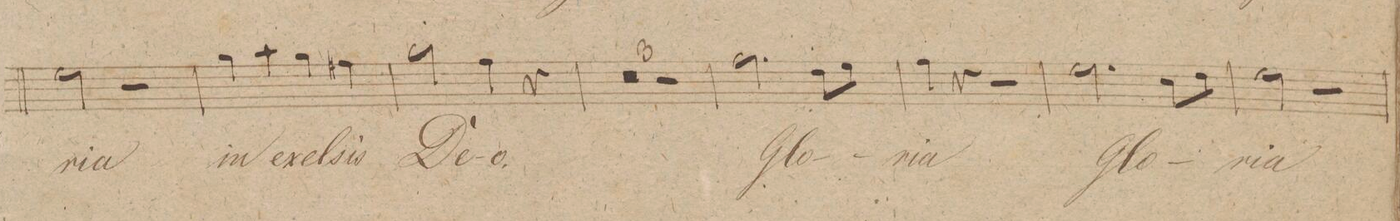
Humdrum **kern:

**kern	**text	**dynam
*I"Canto.	*	*
*clefC1	*	*
*k[f#c#g#]	*	*
*met(c|)	*	*
*M2/2	*	*
2cc#\	-ria	.
2r	.	.
=8	=8	=8
4ee\	in	.
4ff#\	ex-	.
4ee\	-el-	.
4dd#X\	-sis	.
=9	=9	=9
2ee\	De-	.
4dd\	-o	.
4r	.	.
=10	=10	=10
0r	.	.
=11	=11	=11
=12	=12	=12
1r	.	.
=13	=13	=13
2.dd\	Glo-	.
8b\L	.	.
8cc#\J	.	.
=14	=14	=14
4dd\	-ria	.
4r	.	.
2r	.	.
=15	=15	=15
2.cc#\	Glo-	.
8a\L	.	.
8b\J	.	.
=16	=16	=16
2cc#\	-ria	.
2r	.	.
=17	=17	=17
*-	*-	*-
